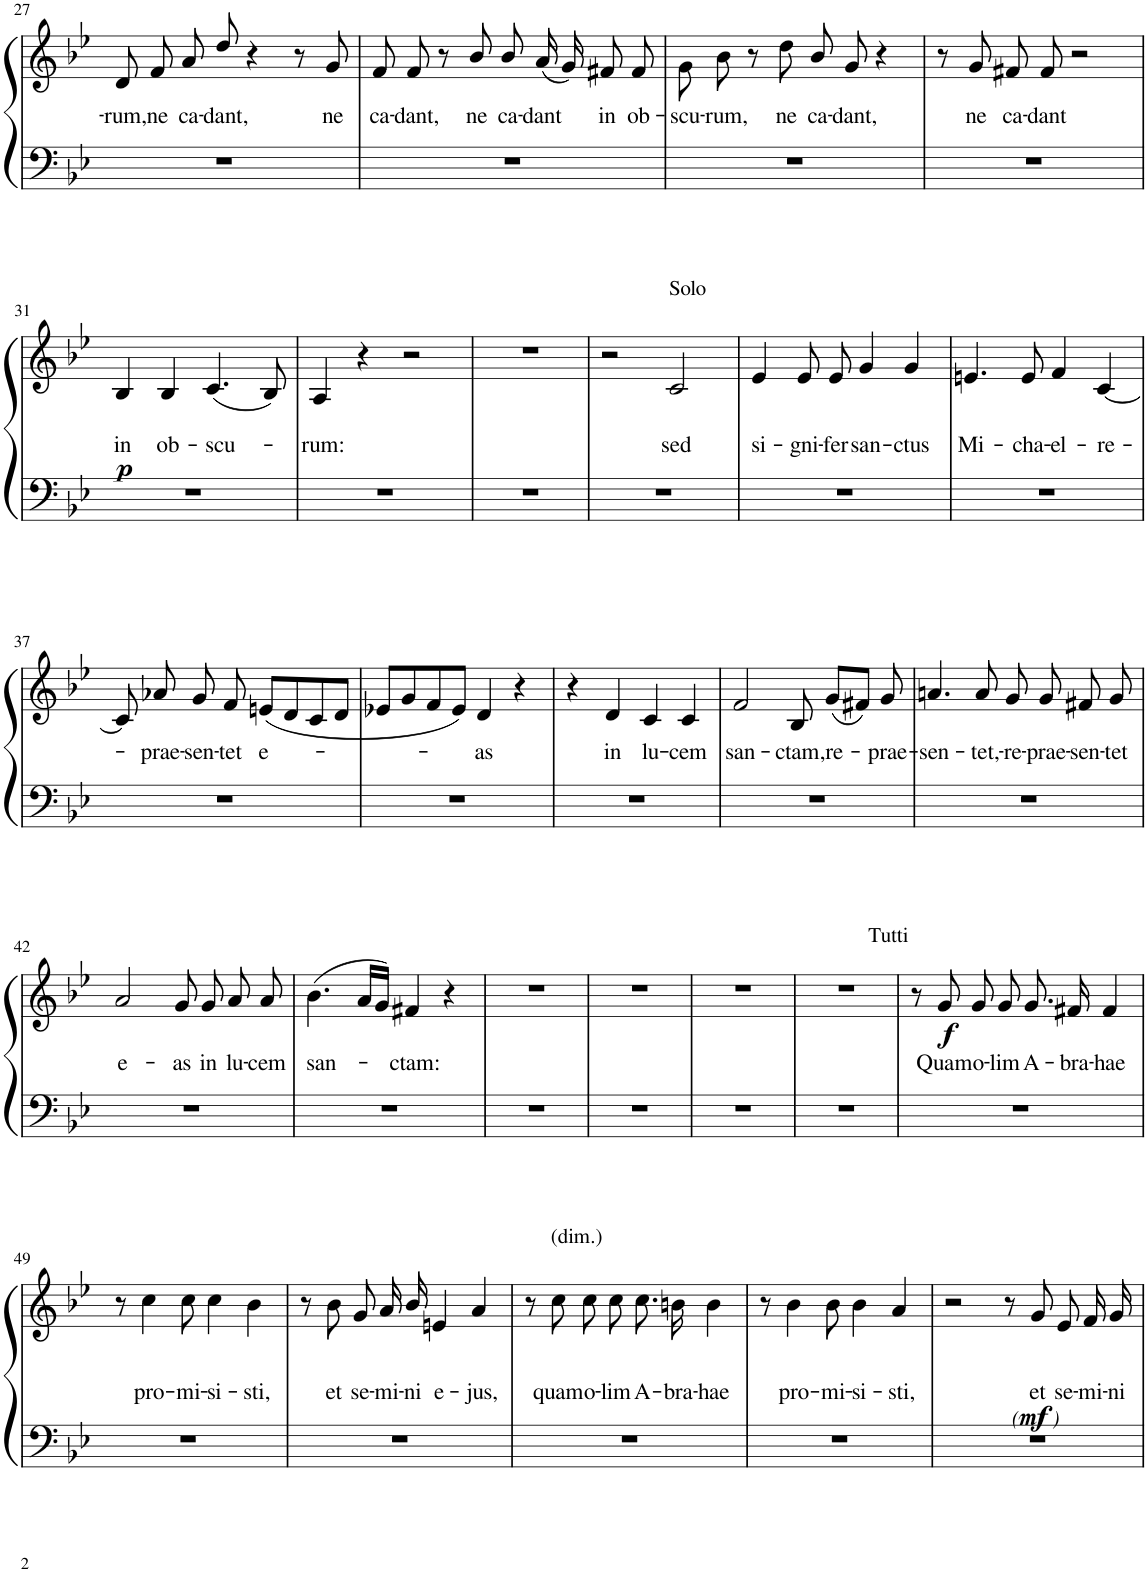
**kern	**kern	**text	**dynam
*part1	*part1	*part1	*part1
*staff2	*staff1	*staff1	*staff1/2
*I"Piano	*	*	*
*I'Pno.	*	*	*
!!LO:PB:g=z
*clefF4	*clefG2	*	*
*k[b-e-]	*k[b-e-]	*	*
*M4/4	*M4/4	*	*
*met(c)	*met(c)	*	*
=27	=27	=27	=27
!	!	!LO:LY:b	!
1r	8d/	-rum,	.
!	!	!LO:LY:b	!
.	8f/	ne	.
!	!	!LO:LY:b	!
.	8a/	ca-	.
!	!	!LO:LY:b	!
.	8dd/	-dant,	.
.	4r	.	.
.	8r	.	.
!	!	!LO:LY:b	!
.	8g/	ne	.
=28	=28	=28	=28
!	!	!LO:LY:b	!
1r	8f/	ca-	.
!	!	!LO:LY:b	!
.	8f/	-dant,	.
.	8r	.	.
!	!	!LO:LY:b	!
.	8b-/	ne	.
!	!	!LO:LY:b	!
.	8b-/	ca-	.
!	!	!LO:LY:b	!
.	(16a/	-dant	.
.	16g/)	.	.
!	!	!LO:LY:b	!
.	8f#X/	in	.
!	!	!LO:LY:b	!
.	8f#/	ob-	.
=29	=29	=29	=29
!	!	!LO:LY:b	!
1r	8g\	-scu-	.
!	!	!LO:LY:b	!
.	8b-\	-rum,	.
.	8r	.	.
!	!	!LO:LY:b	!
.	8dd\	ne	.
!	!	!LO:LY:b	!
.	8b-/	ca-	.
!	!	!LO:LY:b	!
.	8g/	-dant,	.
.	4r	.	.
=30	=30	=30	=30
1r	8r	.	.
!	!	!LO:LY:b	!
.	8g/	ne	.
!	!	!LO:LY:b	!
.	8f#X/	ca-	.
!	!	!LO:LY:b	!
.	8f#/	-dant	.
.	2r	.	.
!!LO:LB:g=z
=31	=31	=31	=31
!	!	!LO:LY:b	!LO:DY:b
1r	4B-/	in	p
!	!	!LO:LY:b	!
.	4B-/	ob-	.
!	!	!LO:LY:b	!
.	(4.c/	-scu-	.
.	8B-/)	.	.
=32	=32	=32	=32
!	!	!LO:LY:b	!
1r	4A/	-rum:	.
.	4r	.	.
.	2r	.	.
=33	=33	=33	=33
1r	1r	.	.
=34	=34	=34	=34
1r	2r	.	.
!	!LO:TX:a:t=Solo	!	!
!	!	!LO:LY:b	!
.	2c/	sed	.
=35	=35	=35	=35
!	!	!LO:LY:b	!
1r	4e-/	si-	.
!	!	!LO:LY:b	!
.	8e-/	-gni-	.
!	!	!LO:LY:b	!
.	8e-/	-fer	.
!	!	!LO:LY:b	!
.	4g/	san-	.
!	!	!LO:LY:b	!
.	4g/	-ctus	.
=36	=36	=36	=36
!	!	!LO:LY:b	!
1r	4.en/	Mi-	.
!	!	!LO:LY:b	!
.	8e/	-cha-	.
!	!	!LO:LY:b	!
.	4f/	-el-	.
!	!	!LO:LY:b	!
.	[4c/	-re-	.
!!LO:LB:g=z
=37	=37	=37	=37
1r	8c/]	.	.
!	!	!LO:LY:b	!
.	8a-X/	-prae-	.
!	!	!LO:LY:b	!
.	8g/	-sen-	.
!	!	!LO:LY:b	!
.	8f/	-tet	.
!	!	!LO:LY:b	!
.	(8en/L	e-	.
.	8d/	.	.
.	8c/	.	.
.	8d/J	.	.
=38	=38	=38	=38
1r	8e-X/L	.	.
.	8g/	.	.
.	8f/	.	.
.	8e-/J)	.	.
!	!	!LO:LY:b	!
.	4d/	-as	.
.	4r	.	.
=39	=39	=39	=39
1r	4r	.	.
!	!	!LO:LY:b	!
.	4d/	in	.
!	!	!LO:LY:b	!
.	4c/	lu-	.
!	!	!LO:LY:b	!
.	4c/	-cem	.
=40	=40	=40	=40
!	!	!LO:LY:b	!
1r	2f/	san-	.
!	!	!LO:LY:b	!
.	8B-/	-ctam,	.
!	!	!LO:LY:b	!
.	(8g/L	re-	.
.	8f#X/J)	.	.
!	!	!LO:LY:b	!
.	8g/	-prae-	.
=41	=41	=41	=41
!	!	!LO:LY:b	!
1r	4.an/	-sen-	.
!	!	!LO:LY:b	!
.	8a/	-tet,-	.
!	!	!LO:LY:b	!
.	8g/	-re-	.
!	!	!LO:LY:b	!
.	8g/	-prae-	.
!	!	!LO:LY:b	!
.	8f#X/	-sen-	.
!	!	!LO:LY:b	!
.	8g/	-tet	.
!!LO:LB:g=z
=42	=42	=42	=42
!	!	!LO:LY:b	!
1r	2a/	e-	.
!	!	!LO:LY:b	!
.	8g/	-as	.
!	!	!LO:LY:b	!
.	8g/	in	.
!	!	!LO:LY:b	!
.	8a/	lu-	.
!	!	!LO:LY:b	!
.	8a/	-cem	.
=43	=43	=43	=43
!	!	!LO:LY:b	!
1r	(4.b-\	san-	.
.	16a/LL	.	.
.	16g/JJ)	.	.
!	!	!LO:LY:b	!
.	4f#X/	-ctam:	.
.	4r	.	.
=44	=44	=44	=44
1r	1r	.	.
=45	=45	=45	=45
1r	1r	.	.
=46	=46	=46	=46
1r	1r	.	.
=47	=47	=47	=47
1r	1r	.	.
=48	=48	=48	=48
1r	8r	.	.
!	!LO:TX:a:t=Tutti	!	!
!	!	!LO:LY:b	!LO:DY:b
.	8g/	Quam	f
!	!	!LO:LY:b	!
.	8g/	o-	.
!	!	!LO:LY:b	!
.	8g/	-lim	.
!	!	!LO:LY:b	!
.	8.g/	A-	.
!	!	!LO:LY:b	!
.	16f#X/	-bra-	.
!	!	!LO:LY:b	!
.	4f#/	-hae	.
!!LO:LB:g=z
=49	=49	=49	=49
1r	8r	.	.
!	!	!LO:LY:b	!
.	4cc\	pro-	.
!	!	!LO:LY:b	!
.	8cc\	-mi-	.
!	!	!LO:LY:b	!
.	4cc\	-si-	.
!	!	!LO:LY:b	!
.	4b-\	-sti,	.
=50	=50	=50	=50
1r	8r	.	.
!	!	!LO:LY:b	!
.	8b-\	et	.
!	!	!LO:LY:b	!
.	8g/	se-	.
!	!	!LO:LY:b	!
.	16a/	-mi-	.
!	!	!LO:LY:b	!
.	16b-/	-ni	.
!	!	!LO:LY:b	!
.	4en/	e-	.
!	!	!LO:LY:b	!
.	4a/	-jus,	.
=51	=51	=51	=51
1r	8r	.	.
!	!LO:TX:a:t=(dim.)	!	!
!	!	!LO:LY:b	!
.	8cc\	quam	.
!	!	!LO:LY:b	!
.	8cc\	o-	.
!	!	!LO:LY:b	!
.	8cc\	-lim	.
!	!	!LO:LY:b	!
.	8.cc\	A-	.
!	!	!LO:LY:b	!
.	16bn\	-bra-	.
!	!	!LO:LY:b	!
.	4b\	-hae	.
=52	=52	=52	=52
1r	8r	.	.
!	!	!LO:LY:b	!
.	4b-\	pro-	.
!	!	!LO:LY:b	!
.	8b-\	-mi-	.
!	!	!LO:LY:b	!
.	4b-\	-si-	.
!	!	!LO:LY:b	!
.	4a/	-sti,	.
=53	=53	=53	=53
1r	2r	.	.
.	8r	.	.
!	!	!LO:LY:b	!LO:DY:b
!	!	!	!LO:DY:n=1:b
!	!	!	!LO:DY:n=2:b
.	8g/	et	other-dynamics mf other-dynamics
!	!	!LO:LY:b	!
.	8e-/	se-	.
!	!	!LO:LY:b	!
.	16f/	-mi-	.
!	!	!LO:LY:b	!
.	16g/	-ni	.
=	=	=	=
*-	*-	*-	*-
